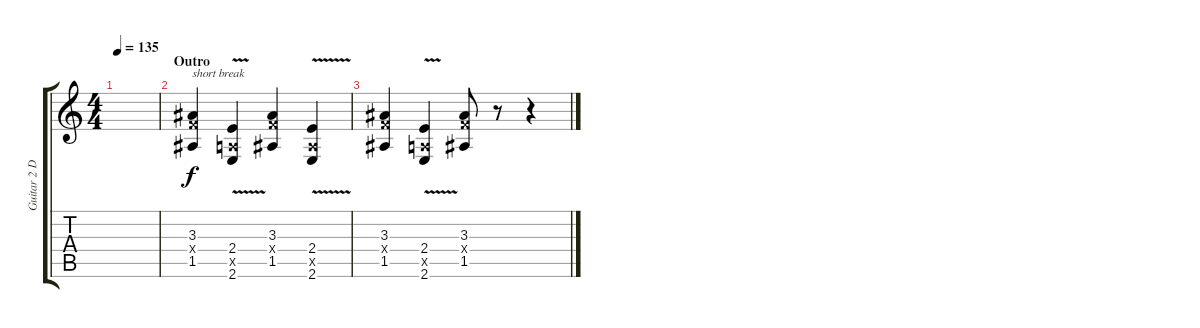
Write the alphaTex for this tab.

\track ("Guitar 2 Drop D - leads" "Guitar 2 D") {instrument distortionguitar}
\staff {score tabs}
\tuning (E4 B3 G3 D3 A2 D2) {hide}
\ts (4 4)
\tempo 135
\clef g2
\ks c
|
\section ("" "Outro")
(3.3 3.4{x} 1.5).4{txt "short break"} (2.4{v} 0.5{x} 2.6{v}).4 (3.3 3.4{x} 1.5).4 (2.4{v} 1.5{x} 2.6{v}).4 |
(3.3 3.4{x} 1.5).4 (2.4{v} 0.5{x} 2.6{v}).4 (3.3 3.4{x} 1.5).8 r.8 r.4
